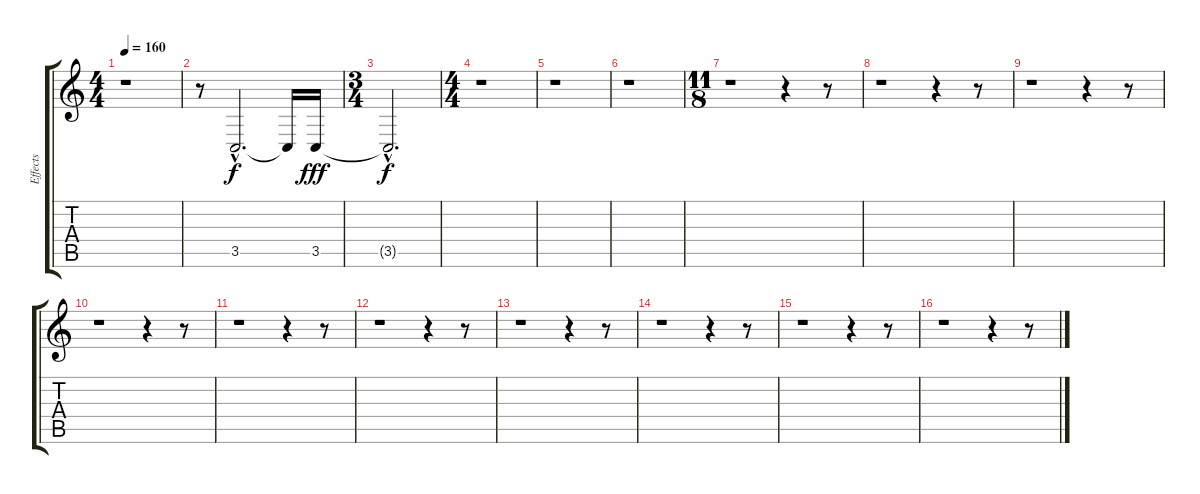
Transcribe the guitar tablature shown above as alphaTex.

\track ("Effects" "Effects") {instrument fx7echoes}
\staff {score tabs}
\tuning (E4 B3 G3 D3 A2 E2) {hide}
\ts (4 4)
\tempo 160
\clef g2
\ks c
r.1{dy p} |
r.8 3.5{hac}.2{d dy f} 3.5{t}.16 3.5.16{dy fff} |
\ts (3 4)
3.5{hac t}.2{d dy f} |
\ts (4 4)
r.1 |
r.1 |
r.1 |
\ts (11 8)
r.1 r.4 r.8 |
r.1 r.4 r.8 |
r.1 r.4 r.8 |
r.1 r.4 r.8 |
r.1 r.4 r.8 |
r.1 r.4 r.8 |
r.1 r.4 r.8 |
r.1 r.4 r.8 |
r.1 r.4 r.8 |
r.1 r.4 r.8
